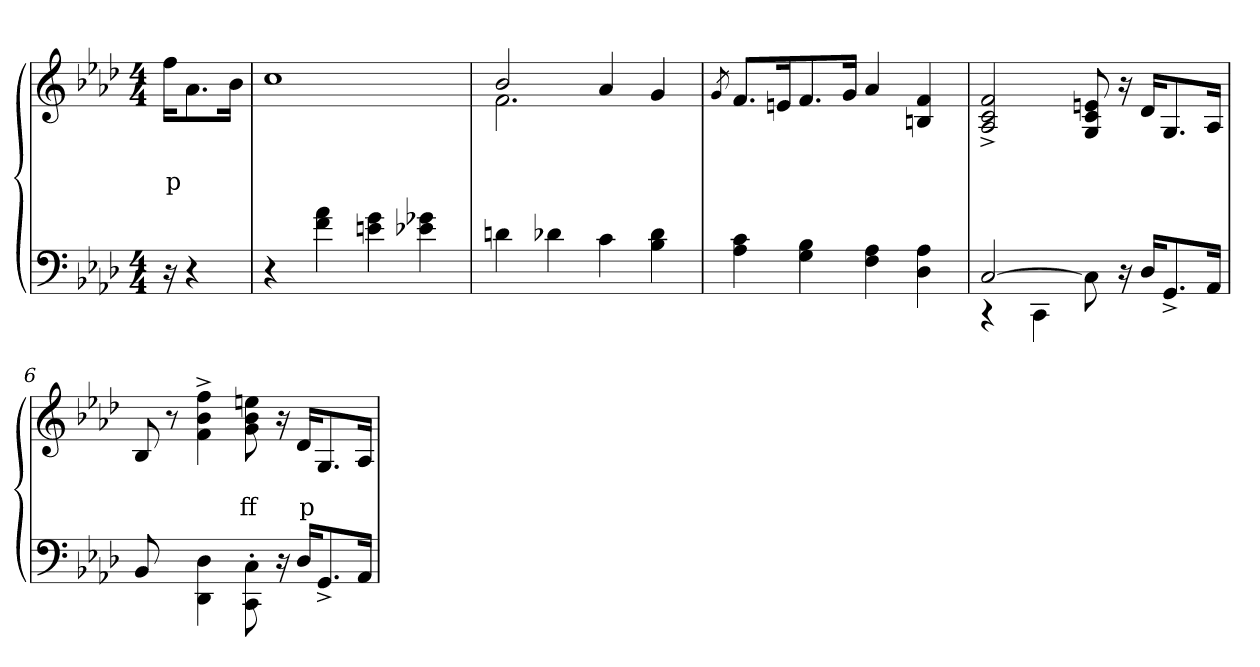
**kern	**kern	**text	**text
*part2	*part1	*part1	*part1
*staff2	*staff1	*staff1	*staff1
*clefF4	*clefG2	*	*
*k[b-e-a-d-]	*k[b-e-a-d-]	*	*
*M4/4	*M4/4	*	*
=1	=1	=1	=1
16r	16ff\KL	.	p
4r	8.a-\	.	.
.	16b-\Jk	.	.
=2	=2	=2	=2
4r	1cc	.	.
4a- 4f	.	.	.
4g 4en	.	.	.
4g-X\ 4e-X\	.	.	.
=3	=3	=3	=3
*	*^	*	*
4dn	2b-	2.f	.	.
4d-X\	.	.	.	.
4c	4a-	.	.	.
4d- 4B-	4g	4ryy	.	.
*	*v	*v	*	*
=4	=4	=4	=4
.	8qg/	.	.
4c 4A-	8.fL	.	.
.	16en	.	.
4B- 4G	8.f	.	.
.	16gJk	.	.
4A- 4F	4a-	.	.
4A- 4D-	4f 4Bn	.	.
=5	=5	=5	=5
*^	*	*	*
[2C	4r	2f^> 2c^> 2A-^>	.	.
.	4CC	.	.	.
2ryy	8C\]	8en 8c 8G	.	.
.	16r	16r	.	.
.	16D-KL	16d-\KL	.	.
.	8.GG^>	8.G/	.	.
.	16AA-Jk	16A-/Jk	.	.
*v	*v	*	*	*
=6	=6	=6	=6
8BB-	8B-	.	.
8ryy	8r	.	.
4D-\ 4DD-\	4ff^> 4b-^> 4f^>	.	.
8C\'> 8CC\'>	8een 8b- 8g	.	ff
16r	16r	.	.
16D-KL	16d-KL	.	p
8.GG^>	8.G	.	.
16AA-Jk	16A-Jk	.	.
=	=	=	=
*-	*-	*-	*-
